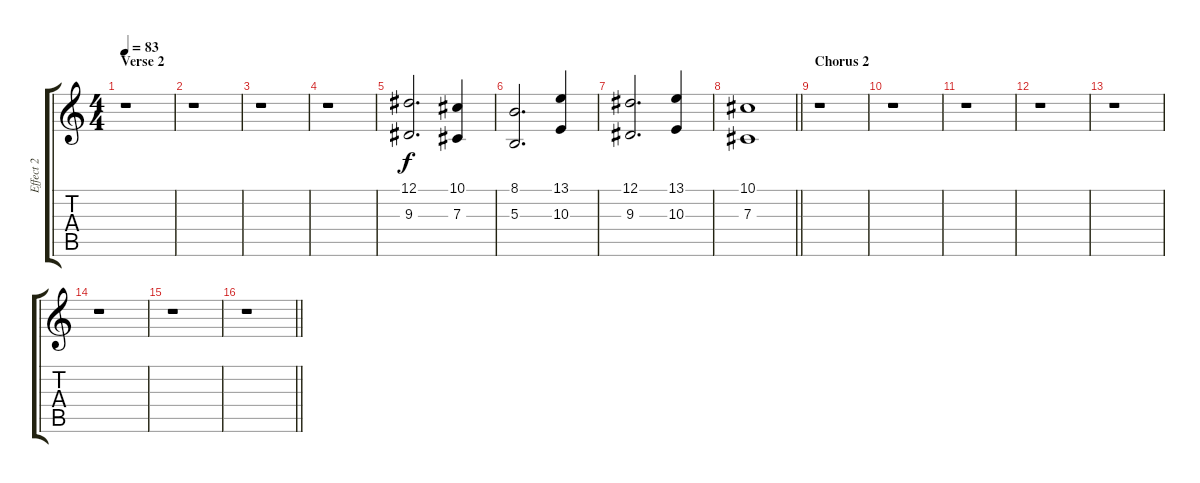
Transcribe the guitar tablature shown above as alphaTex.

\track ("Effect 2" "Effect 2") {instrument stringensemble1}
\staff {score tabs}
\tuning (Eb4 Bb3 Gb3 Db3 Ab2 Eb2) {hide}
\ts (4 4)
\section ("" "Verse 2")
\tempo 83
\clef g2
\ks c
r.1{dy f} |
r.1 |
r.1 |
r.1 |
(12.1 9.3).2{d} (10.1 7.3).4 |
(8.1 5.3).2{d} (13.1 10.3).4 |
(12.1 9.3).2{d} (13.1 10.3).4 |
\barLineRight lightlight
(10.1 7.3).1{volume 8} |
\section ("" "Chorus 2")
r.1 |
r.1 |
r.1 |
r.1 |
r.1 |
r.1 |
r.1 |
\barLineRight lightlight
r.1
